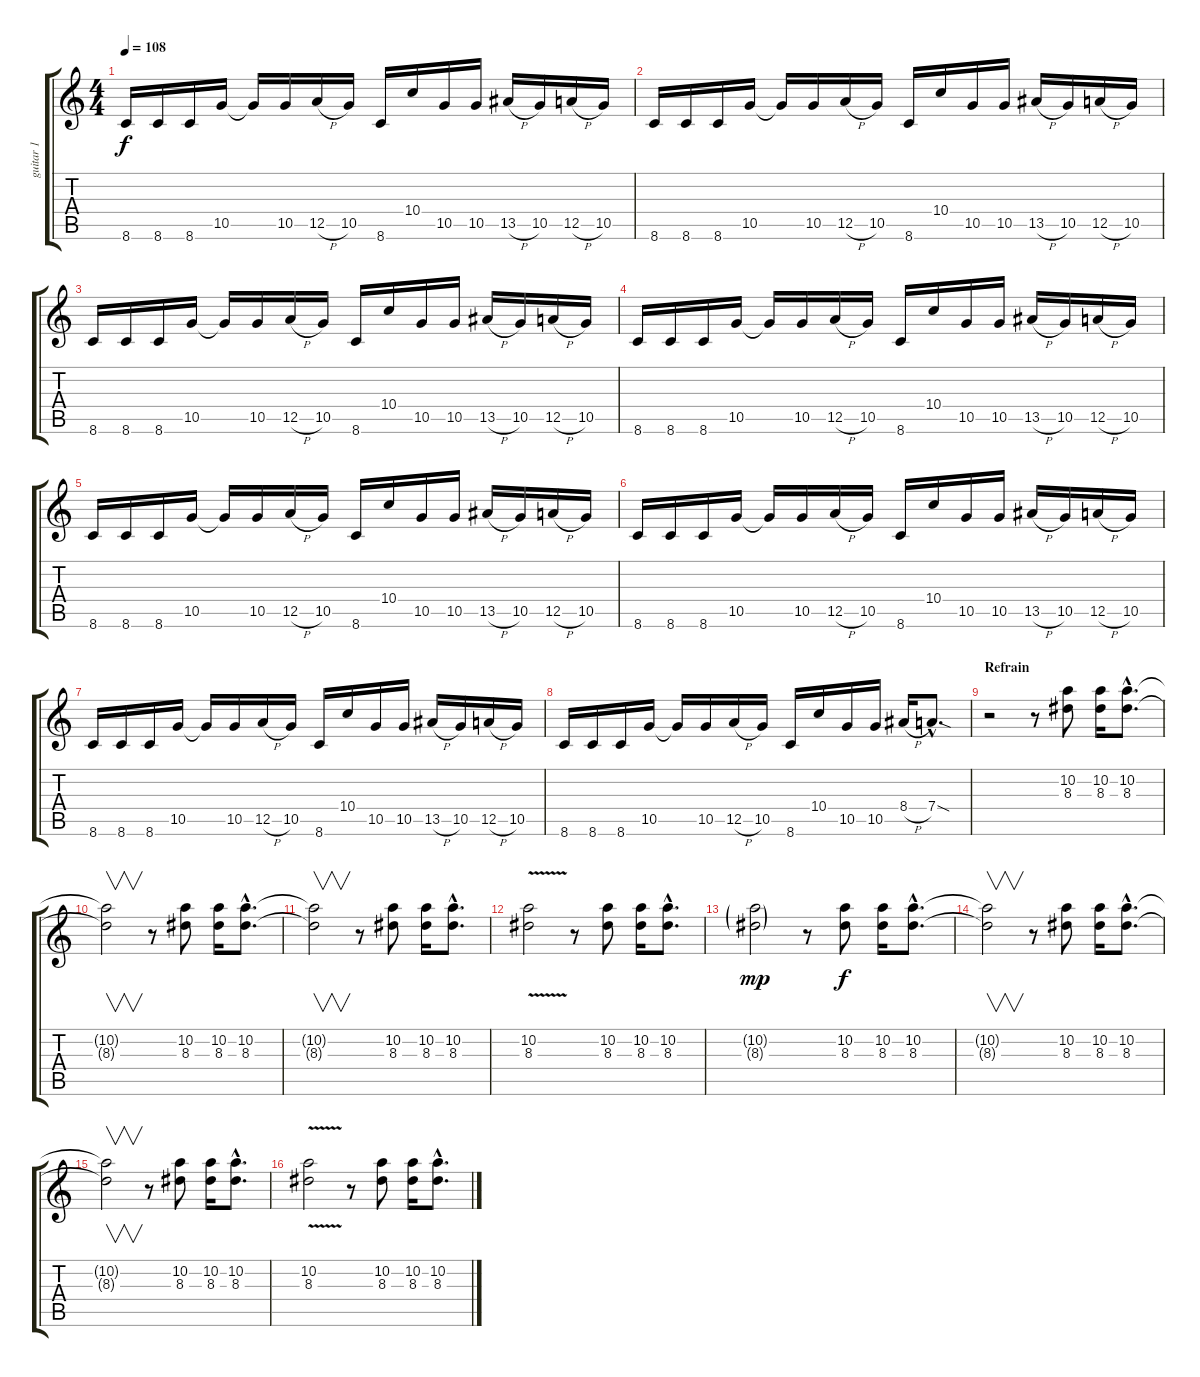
\track ("guitar 1" "guitar 1") {instrument overdrivenguitar}
\staff {score tabs}
\tuning (E4 B3 G3 D3 A2 E2) {hide}
\ts (4 4)
\tempo 108
\clef g2
\ks c
8.6.16{dy f instrument electricguitarmuted} 8.6.16 8.6.16 10.5.16{instrument distortionguitar} 10.5{t}.16 10.5.16 12.5{h}.16 10.5.16 8.6.16{instrument electricguitarmuted} 10.4.16{instrument distortionguitar} 10.5.16 10.5.16 13.5{h}.16 10.5.16 12.5{h}.16 10.5.16 |
8.6.16{instrument electricguitarmuted} 8.6.16 8.6.16 10.5.16{instrument distortionguitar} 10.5{t}.16 10.5.16 12.5{h}.16 10.5.16 8.6.16{instrument electricguitarmuted} 10.4.16{instrument distortionguitar} 10.5.16 10.5.16 13.5{h}.16 10.5.16 12.5{h}.16 10.5.16 |
8.6.16{instrument electricguitarmuted} 8.6.16 8.6.16 10.5.16{instrument distortionguitar} 10.5{t}.16 10.5.16 12.5{h}.16 10.5.16 8.6.16{instrument electricguitarmuted} 10.4.16{instrument distortionguitar} 10.5.16 10.5.16 13.5{h}.16 10.5.16 12.5{h}.16 10.5.16 |
8.6.16{instrument electricguitarmuted} 8.6.16 8.6.16 10.5.16{instrument distortionguitar} 10.5{t}.16 10.5.16 12.5{h}.16 10.5.16 8.6.16{instrument electricguitarmuted} 10.4.16{instrument distortionguitar} 10.5.16 10.5.16 13.5{h}.16 10.5.16 12.5{h}.16 10.5.16 |
8.6.16{instrument electricguitarmuted} 8.6.16 8.6.16 10.5.16{instrument distortionguitar} 10.5{t}.16 10.5.16 12.5{h}.16 10.5.16 8.6.16{instrument electricguitarmuted} 10.4.16{instrument distortionguitar} 10.5.16 10.5.16 13.5{h}.16 10.5.16 12.5{h}.16 10.5.16 |
8.6.16{instrument electricguitarmuted} 8.6.16 8.6.16 10.5.16{instrument distortionguitar} 10.5{t}.16 10.5.16 12.5{h}.16 10.5.16 8.6.16{instrument electricguitarmuted} 10.4.16{instrument distortionguitar} 10.5.16 10.5.16 13.5{h}.16 10.5.16 12.5{h}.16 10.5.16 |
8.6.16{instrument electricguitarmuted} 8.6.16 8.6.16 10.5.16{instrument distortionguitar} 10.5{t}.16 10.5.16 12.5{h}.16 10.5.16 8.6.16{instrument electricguitarmuted} 10.4.16{instrument distortionguitar} 10.5.16 10.5.16 13.5{h}.16 10.5.16 12.5{h}.16 10.5.16 |
8.6.16{instrument electricguitarmuted} 8.6.16 8.6.16 10.5.16{instrument overdrivenguitar} 10.5{t}.16 10.5.16 12.5{h}.16 10.5.16 8.6.16{instrument electricguitarmuted} 10.4.16{instrument overdrivenguitar} 10.5.16 10.5.16 8.4{h}.16 7.4{sod hac}.8{d} |
\section ("" "Refrain")
r.2 r.8 (10.2 8.3).8 (10.2 8.3).16 (10.2{hac} 8.3{hac}).8{d} |
(10.2{t} 8.3{t}).2{v} r.8 (10.2 8.3).8 (10.2 8.3).16 (10.2{hac} 8.3{hac}).8{d} |
(10.2{t} 8.3{t}).2{v} r.8 (10.2 8.3).8 (10.2 8.3).16 (10.2{hac} 8.3{hac}).8{d} |
(10.2{v} 8.3).2 r.8 (10.2 8.3).8 (10.2 8.3).16 (10.2{hac} 8.3{hac}).8{d} |
(10.2{g} 8.3{g}).2{dy mp} r.8 (10.2 8.3).8{dy f} (10.2 8.3).16 (10.2{hac} 8.3{hac}).8{d} |
(10.2{t} 8.3{t}).2{v} r.8 (10.2 8.3).8 (10.2 8.3).16 (10.2{hac} 8.3{hac}).8{d} |
(10.2{t} 8.3{t}).2{v} r.8 (10.2 8.3).8 (10.2 8.3).16 (10.2{hac} 8.3{hac}).8{d} |
(10.2{v} 8.3).2 r.8 (10.2 8.3).8 (10.2 8.3).16 (10.2{hac} 8.3{hac}).8{d}
